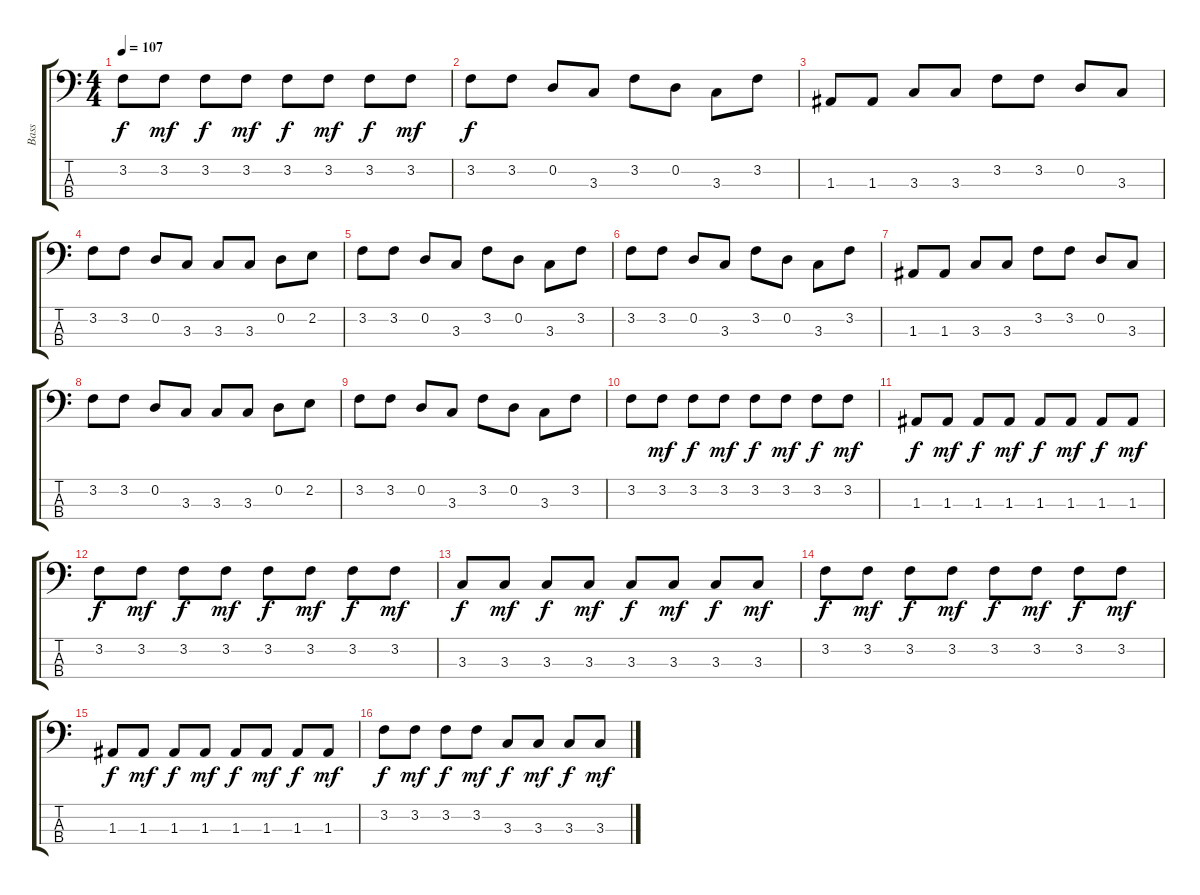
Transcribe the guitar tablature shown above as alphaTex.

\track ("Bass" "Bass") {instrument electricbassfinger}
\staff {score tabs}
\tuning (G2 D2 A1 E1) {hide}
\ts (4 4)
\tempo 107
\clef f4
\ks c
3.2.8{dy f} 3.2.8{dy mf} 3.2.8{dy f} 3.2.8{dy mf} 3.2.8{dy f} 3.2.8{dy mf} 3.2.8{dy f} 3.2.8{dy mf} |
3.2.8{dy f} 3.2.8 0.2.8 3.3.8 3.2.8 0.2.8 3.3.8 3.2.8 |
1.3.8 1.3.8 3.3.8 3.3.8 3.2.8 3.2.8 0.2.8 3.3.8 |
3.2.8 3.2.8 0.2.8 3.3.8 3.3.8 3.3.8 0.2.8 2.2.8 |
3.2.8 3.2.8 0.2.8 3.3.8 3.2.8 0.2.8 3.3.8 3.2.8 |
3.2.8 3.2.8 0.2.8 3.3.8 3.2.8 0.2.8 3.3.8 3.2.8 |
1.3.8 1.3.8 3.3.8 3.3.8 3.2.8 3.2.8 0.2.8 3.3.8 |
3.2.8 3.2.8 0.2.8 3.3.8 3.3.8 3.3.8 0.2.8 2.2.8 |
3.2.8 3.2.8 0.2.8 3.3.8 3.2.8 0.2.8 3.3.8 3.2.8 |
3.2.8 3.2.8{dy mf} 3.2.8{dy f} 3.2.8{dy mf} 3.2.8{dy f} 3.2.8{dy mf} 3.2.8{dy f} 3.2.8{dy mf} |
1.3.8{dy f} 1.3.8{dy mf} 1.3.8{dy f} 1.3.8{dy mf} 1.3.8{dy f} 1.3.8{dy mf} 1.3.8{dy f} 1.3.8{dy mf} |
3.2.8{dy f} 3.2.8{dy mf} 3.2.8{dy f} 3.2.8{dy mf} 3.2.8{dy f} 3.2.8{dy mf} 3.2.8{dy f} 3.2.8{dy mf} |
3.3.8{dy f} 3.3.8{dy mf} 3.3.8{dy f} 3.3.8{dy mf} 3.3.8{dy f} 3.3.8{dy mf} 3.3.8{dy f} 3.3.8{dy mf} |
3.2.8{dy f} 3.2.8{dy mf} 3.2.8{dy f} 3.2.8{dy mf} 3.2.8{dy f} 3.2.8{dy mf} 3.2.8{dy f} 3.2.8{dy mf} |
1.3.8{dy f} 1.3.8{dy mf} 1.3.8{dy f} 1.3.8{dy mf} 1.3.8{dy f} 1.3.8{dy mf} 1.3.8{dy f} 1.3.8{dy mf} |
3.2.8{dy f} 3.2.8{dy mf} 3.2.8{dy f} 3.2.8{dy mf} 3.3.8{dy f} 3.3.8{dy mf} 3.3.8{dy f} 3.3.8{dy mf}
